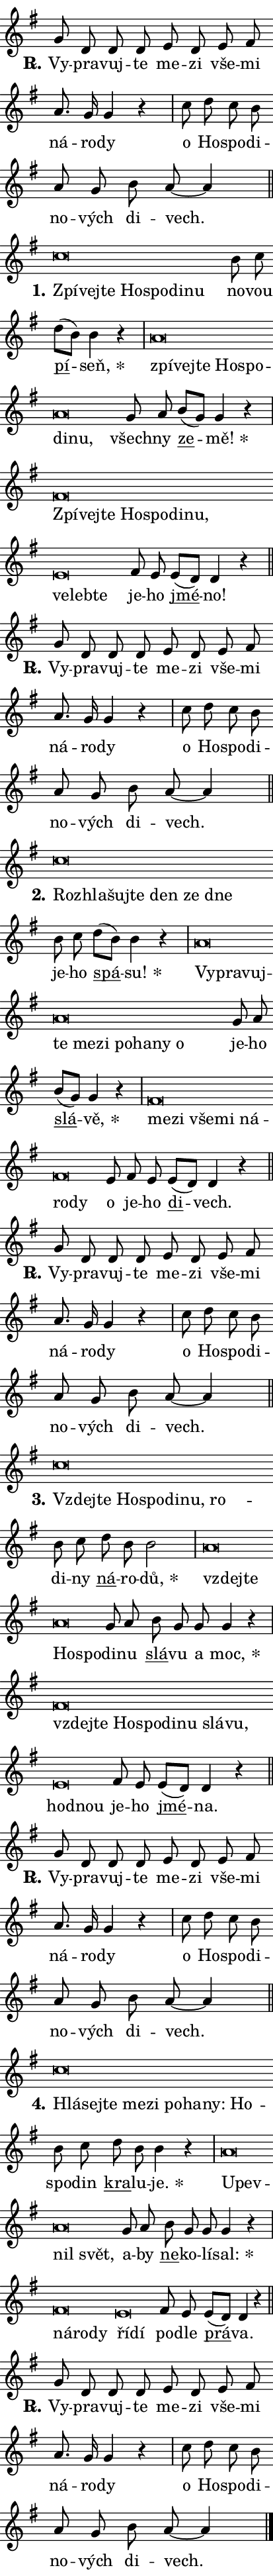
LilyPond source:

\version "2.24.0"
\header { tagline = "" }
\paper {
  indent = 0\cm
  top-margin = 0\cm
  right-margin = 0\cm
  bottom-margin = 0\cm
  left-margin = 0\cm
  paper-width = 7\cm
  page-breaking = #ly:one-page-breaking
  system-system-spacing.basic-distance = #11
  score-system-spacing.basic-distance = #11
  ragged-last = ##f
}


%% Author: Thomas Morley
%% https://lists.gnu.org/archive/html/lilypond-user/2020-05/msg00002.html
#(define (line-position grob)
"Returns position of @var[grob} in current system:
   @code{'start}, if at first time-step
   @code{'end}, if at last time-step
   @code{'middle} otherwise
"
  (let* ((col (ly:item-get-column grob))
         (ln (ly:grob-object col 'left-neighbor))
         (rn (ly:grob-object col 'right-neighbor))
         (col-to-check-left (if (ly:grob? ln) ln col))
         (col-to-check-right (if (ly:grob? rn) rn col))
         (break-dir-left
           (and
             (ly:grob-property col-to-check-left 'non-musical #f)
             (ly:item-break-dir col-to-check-left)))
         (break-dir-right
           (and
             (ly:grob-property col-to-check-right 'non-musical #f)
             (ly:item-break-dir col-to-check-right))))
        (cond ((eqv? 1 break-dir-left) 'start)
              ((eqv? -1 break-dir-right) 'end)
              (else 'middle))))

#(define (tranparent-at-line-position vctor)
  (lambda (grob)
  "Relying on @code{line-position} select the relevant enry from @var{vctor}.
Used to determine transparency,"
    (case (line-position grob)
      ((end) (not (vector-ref vctor 0)))
      ((middle) (not (vector-ref vctor 1)))
      ((start) (not (vector-ref vctor 2))))))

noteHeadBreakVisibility =
#(define-music-function (break-visibility)(vector?)
"Makes @code{NoteHead}s transparent relying on @var{break-visibility}"
#{
  \override NoteHead.transparent =
    #(tranparent-at-line-position break-visibility)
#})

#(define delete-ledgers-for-transparent-note-heads
  (lambda (grob)
    "Reads whether a @code{NoteHead} is transparent.
If so this @code{NoteHead} is removed from @code{'note-heads} from
@var{grob}, which is supposed to be @code{LedgerLineSpanner}.
As a result ledgers are not printed for this @code{NoteHead}"
    (let* ((nhds-array (ly:grob-object grob 'note-heads))
           (nhds-list
             (if (ly:grob-array? nhds-array)
                 (ly:grob-array->list nhds-array)
                 '()))
           ;; Relies on the transparent-property being done before
           ;; Staff.LedgerLineSpanner.after-line-breaking is executed.
           ;; This is fragile ...
           (to-keep
             (remove
               (lambda (nhd)
                 (ly:grob-property nhd 'transparent #f))
               nhds-list)))
      ;; TODO find a better method to iterate over grob-arrays, similiar
      ;; to filter/remove etc for lists
      ;; For now rebuilt from scratch
      (set! (ly:grob-object grob 'note-heads)  '())
      (for-each
        (lambda (nhd)
          (ly:pointer-group-interface::add-grob grob 'note-heads nhd))
        to-keep))))

hideNotes = {
  \noteHeadBreakVisibility #begin-of-line-visible
}
unHideNotes = {
  \noteHeadBreakVisibility #all-visible
}

% work-around for resetting accidentals
% https://lilypond.org/doc/v2.23/Documentation/notation/displaying-rhythms#unmetered-music
cadenzaMeasure = {
  \cadenzaOff
  \partial 1024 s1024
  \cadenzaOn
}

#(define-markup-command (accent layout props text) (markup?)
  "Underline accented syllable"
  (interpret-markup layout props
    #{\markup \override #'(offset . 4.3) \underline { #text }#}))

responsum = \markup \concat {
  "R" \hspace #-1.05 \path #0.1 #'((moveto 0 0.07) (lineto 0.9 0.8)) \hspace #0.05 "."
}

\layout {
    \context {
        \Staff
        \remove "Time_signature_engraver"
        \override LedgerLineSpanner.after-line-breaking = #delete-ledgers-for-transparent-note-heads
    }
    \context {
        \Voice {
            \override NoteHead.output-attributes = #'((class . "notehead"))
            \override Hairpin.height = #0.55
        }
    }
    \context {
        \Lyrics {
            \override StanzaNumber.output-attributes = #'((class . "stanzanumber"))
            \override LyricSpace.minimum-distance = #0.9
            \override LyricText.font-name = #"TeX Gyre Schola"
            \override LyricText.font-size = 1
            \override StanzaNumber.font-name = #"TeX Gyre Schola Bold"
            \override StanzaNumber.font-size = 1
        }
    }
}

% magnetic-lyrics.ily
%
%   written by
%     Jean Abou Samra <jean@abou-samra.fr>
%     Werner Lemberg <wl@gnu.org>
%
%   adapted by
%     Jiri Hon <jiri.hon@gmail.com>
%
% Version 2022-Apr-15

% https://www.mail-archive.com/lilypond-user@gnu.org/msg149350.html

#(define (Left_hyphen_pointer_engraver context)
   "Collect syllable-hyphen-syllable occurrences in lyrics and store
them in properties.  This engraver only looks to the left.  For
example, if the lyrics input is @code{foo -- bar}, it does the
following.

@itemize @bullet
@item
Set the @code{text} property of the @code{LyricHyphen} grob between
@q{foo} and @q{bar} to @code{foo}.

@item
Set the @code{left-hyphen} property of the @code{LyricText} grob with
text @q{foo} to the @code{LyricHyphen} grob between @q{foo} and
@q{bar}.
@end itemize

Use this auxiliary engraver in combination with the
@code{lyric-@/text::@/apply-@/magnetic-@/offset!} hook."
   (let ((hyphen #f)
         (text #f))
     (make-engraver
      (acknowledgers
       ((lyric-syllable-interface engraver grob source-engraver)
        (set! text grob)))
      (end-acknowledgers
       ((lyric-hyphen-interface engraver grob source-engraver)
        ;(when (not (grob::has-interface grob 'lyric-space-interface))
          (set! hyphen grob)));)
      ((stop-translation-timestep engraver)
       (when (and text hyphen)
         (ly:grob-set-object! text 'left-hyphen hyphen))
       (set! text #f)
       (set! hyphen #f)))))

#(define (lyric-text::apply-magnetic-offset! grob)
   "If the space between two syllables is less than the value in
property @code{LyricText@/.details@/.squash-threshold}, move the right
syllable to the left so that it gets concatenated with the left
syllable.

Use this function as a hook for
@code{LyricText@/.after-@/line-@/breaking} if the
@code{Left_@/hyphen_@/pointer_@/engraver} is active."
   (let ((hyphen (ly:grob-object grob 'left-hyphen #f)))
     (when hyphen
       (let ((left-text (ly:spanner-bound hyphen LEFT)))
         (when (grob::has-interface left-text 'lyric-syllable-interface)
           (let* ((common (ly:grob-common-refpoint grob left-text X))
                  (this-x-ext (ly:grob-extent grob common X))
                  (left-x-ext
                   (begin
                     ;; Trigger magnetism for left-text.
                     (ly:grob-property left-text 'after-line-breaking)
                     (ly:grob-extent left-text common X)))
                  ;; `delta` is the gap width between two syllables.
                  (delta (- (interval-start this-x-ext)
                            (interval-end left-x-ext)))
                  (details (ly:grob-property grob 'details))
                  (threshold (assoc-get 'squash-threshold details 0.2)))
             (when (< delta threshold)
               (let* (;; We have to manipulate the input text so that
                      ;; ligatures crossing syllable boundaries are not
                      ;; disabled.  For languages based on the Latin
                      ;; script this is essentially a beautification.
                      ;; However, for non-Western scripts it can be a
                      ;; necessity.
                      (lt (ly:grob-property left-text 'text))
                      (rt (ly:grob-property grob 'text))
                      (is-space (grob::has-interface hyphen 'lyric-space-interface))
                      (space (if is-space " " ""))
                      (space-markup (grob-interpret-markup grob " "))
                      (space-size (interval-length (ly:stencil-extent space-markup X)))
                      (extra-delta (if is-space space-size 0))
                      ;; Append new syllable.
                      (ltrt-space (if (and (string? lt) (string? rt))
                                (string-append lt space rt)
                                (make-concat-markup (list lt space rt))))
                      ;; Right-align `ltrt` to the right side.
                      (ltrt-space-markup (grob-interpret-markup
                               grob
                               (make-translate-markup
                                (cons (interval-length this-x-ext) 0)
                                (make-right-align-markup ltrt-space)))))
                 (begin
                   ;; Don't print `left-text`.
                   (ly:grob-set-property! left-text 'stencil #f)
                   ;; Set text and stencil (which holds all collected
                   ;; syllables so far) and shift it to the left.
                   (ly:grob-set-property! grob 'text ltrt-space)
                   (ly:grob-set-property! grob 'stencil ltrt-space-markup)
                   (ly:grob-translate-axis! grob (- (- delta extra-delta)) X))))))))))


#(define (lyric-hyphen::displace-bounds-first grob)
   ;; Make very sure this callback isn't triggered too early.
   (let ((left (ly:spanner-bound grob LEFT))
         (right (ly:spanner-bound grob RIGHT)))
     (ly:grob-property left 'after-line-breaking)
     (ly:grob-property right 'after-line-breaking)
     (ly:lyric-hyphen::print grob)))

squashThreshold = #0.4

\layout {
  \context {
    \Lyrics
    \consists #Left_hyphen_pointer_engraver
    \override LyricText.after-line-breaking =
      #lyric-text::apply-magnetic-offset!
    \override LyricHyphen.stencil = #lyric-hyphen::displace-bounds-first
    \override LyricText.details.squash-threshold = \squashThreshold
    \override LyricHyphen.minimum-distance = 0
    \override LyricHyphen.minimum-length = \squashThreshold
  }
}

squash = \override LyricText.details.squash-threshold = 9999
unSquash = \override LyricText.details.squash-threshold = \squashThreshold

left = \override LyricText.self-alignment-X = #LEFT
unLeft = \revert LyricText.self-alignment-X

starOffset = #(lambda (grob) 
                (let ((x_offset (ly:self-alignment-interface::aligned-on-x-parent grob)))
                  (if (= x_offset 0) 0 (+ x_offset 1.2))))

star = #(define-music-function (syllable)(string?)
"Append star separator at the end of a syllable"
#{
  \once \override LyricText.X-offset = #starOffset
  \lyricmode { \markup {
    #syllable
    \override #'((font-name . "TeX Gyre Schola Bold")) \hspace #0.2 \lower #0.65 \larger "*"
  } }
#})

starAccent = #(define-music-function (syllable)(string?)
"Append star separator at the end of a syllable and make accent"
#{
  \once \override LyricText.X-offset = #starOffset
  \lyricmode { \markup {
    \accent #syllable
    \override #'((font-name . "TeX Gyre Schola Bold")) \hspace #0.2 \lower #0.65 \larger "*"
  } }
#})

breath = #(define-music-function (syllable)(string?)
"Append breathing indicator at the end of a syllable"
#{
  \lyricmode { \markup { #syllable "+" } }
#})

optionalBreath = #(define-music-function (syllable)(string?)
"Append optional breathing indicator at the end of a syllable"
#{
  \lyricmode { \markup { #syllable "(+)" } }
#})


\score {
    <<
        \new Voice = "melody" { \cadenzaOn \key g \major \relative { g'8 d d d e d e fis \bar "" a8. g16 g4 r \cadenzaMeasure \bar "|" c8 d c b \bar "" a g b a~ a4 \cadenzaMeasure \bar "||" \break } }
        \new Lyrics \lyricsto "melody" { \lyricmode { \set stanza = \responsum
Vy -- pra -- vuj -- te me -- zi vše -- mi ná -- ro -- dy o Ho -- spo -- di -- no -- vých di -- vech. } }
    >>
    \layout {}
}

\score {
    <<
        \new Voice = "melody" { \cadenzaOn \key g \major \relative { c''\breve*1/16 \hideNotes \breve*1/16 \bar "" \breve*1/16 \bar "" \breve*1/16 \bar "" \breve*1/16 \bar "" \breve*1/16 \breve*1/16 \bar "" \unHideNotes b8 c \bar "" d[( b)] b4 r \cadenzaMeasure \bar "|" a\breve*1/16 \hideNotes \breve*1/16 \bar "" \breve*1/16 \bar "" \breve*1/16 \bar "" \breve*1/16 \bar "" \breve*1/16 \breve*1/16 \bar "" \unHideNotes g8 a \bar "" b[( g)] g4 r \cadenzaMeasure \bar "|" fis\breve*1/16 \hideNotes \breve*1/16 \bar "" \breve*1/16 \bar "" \breve*1/16 \bar "" \breve*1/16 \bar "" \breve*1/16 \breve*1/16 \bar "" \unHideNotes e\breve*1/16 \hideNotes \breve*1/16 \breve*1/16 \bar "" \unHideNotes fis8 e \bar "" e[( d)] d4 r \cadenzaMeasure \bar "||" \break } }
        \new Lyrics \lyricsto "melody" { \lyricmode { \set stanza = "1."
\left Zpí -- \squash vej -- te Ho -- spo -- di -- nu \unLeft \unSquash no -- vou \markup \accent pí -- \star seň, \left zpí -- \squash vej -- te Ho -- spo -- di -- nu, \unLeft \unSquash všech -- ny \markup \accent ze -- \star mě! \left Zpí -- \squash vej -- te Ho -- spo -- di -- nu, \left \unLeft \unSquash ve -- \squash leb -- te \unLeft \unSquash je -- ho \markup \accent jmé -- no! } }
    >>
    \layout {}
}

\score {
    <<
        \new Voice = "melody" { \cadenzaOn \key g \major \relative { g'8 d d d e d e fis \bar "" a8. g16 g4 r \cadenzaMeasure \bar "|" c8 d c b \bar "" a g b a~ a4 \cadenzaMeasure \bar "||" \break } }
        \new Lyrics \lyricsto "melody" { \lyricmode { \set stanza = \responsum
Vy -- pra -- vuj -- te me -- zi vše -- mi ná -- ro -- dy o Ho -- spo -- di -- no -- vých di -- vech. } }
    >>
    \layout {}
}

\score {
    <<
        \new Voice = "melody" { \cadenzaOn \key g \major \relative { c''\breve*1/16 \hideNotes \breve*1/16 \bar "" \breve*1/16 \bar "" \breve*1/16 \bar "" \breve*1/16 \bar "" \breve*1/16 \breve*1/16 \bar "" \unHideNotes b8 c \bar "" d[( b)] b4 r \cadenzaMeasure \bar "|" a\breve*1/16 \hideNotes \breve*1/16 \bar "" \breve*1/16 \bar "" \breve*1/16 \bar "" \breve*1/16 \bar "" \breve*1/16 \bar "" \breve*1/16 \bar "" \breve*1/16 \bar "" \breve*1/16 \breve*1/16 \bar "" \unHideNotes g8 a \bar "" b[( g)] g4 r \cadenzaMeasure \bar "|" fis\breve*1/16 \hideNotes \breve*1/16 \bar "" \breve*1/16 \bar "" \breve*1/16 \bar "" \breve*1/16 \bar "" \breve*1/16 \breve*1/16 \bar "" \unHideNotes e8 fis8 e \bar "" e[( d)] d4 r \cadenzaMeasure \bar "||" \break } }
        \new Lyrics \lyricsto "melody" { \lyricmode { \set stanza = "2."
\left Roz -- \squash hla -- šuj -- te den ze dne \unLeft \unSquash je -- ho \markup \accent spá -- \star su! \left Vy -- \squash pra -- vuj -- te me -- zi po -- ha -- ny o \unLeft \unSquash je -- ho \markup \accent slá -- \star vě, \left me -- \squash zi vše -- mi ná -- ro -- dy \unLeft \unSquash o je -- ho \markup \accent di -- vech. } }
    >>
    \layout {}
}

\score {
    <<
        \new Voice = "melody" { \cadenzaOn \key g \major \relative { g'8 d d d e d e fis \bar "" a8. g16 g4 r \cadenzaMeasure \bar "|" c8 d c b \bar "" a g b a~ a4 \cadenzaMeasure \bar "||" \break } }
        \new Lyrics \lyricsto "melody" { \lyricmode { \set stanza = \responsum
Vy -- pra -- vuj -- te me -- zi vše -- mi ná -- ro -- dy o Ho -- spo -- di -- no -- vých di -- vech. } }
    >>
    \layout {}
}

\score {
    <<
        \new Voice = "melody" { \cadenzaOn \key g \major \relative { c''\breve*1/16 \hideNotes \breve*1/16 \bar "" \breve*1/16 \bar "" \breve*1/16 \bar "" \breve*1/16 \bar "" \breve*1/16 \breve*1/16 \bar "" \unHideNotes b8 c \bar "" d b b2 \cadenzaMeasure \bar "|" a\breve*1/16 \hideNotes \breve*1/16 \bar "" \breve*1/16 \breve*1/16 \bar "" \unHideNotes g8 a \bar "" b g g g4 r \cadenzaMeasure \bar "|" fis\breve*1/16 \hideNotes \breve*1/16 \bar "" \breve*1/16 \bar "" \breve*1/16 \bar "" \breve*1/16 \bar "" \breve*1/16 \bar "" \breve*1/16 \breve*1/16 \bar "" \unHideNotes e\breve*1/16 \hideNotes \breve*1/16 \bar "" \unHideNotes fis8 e \bar "" e[( d)] d4 r \cadenzaMeasure \bar "||" \break } }
        \new Lyrics \lyricsto "melody" { \lyricmode { \set stanza = "3."
\left Vzdej -- \squash te Ho -- spo -- di -- nu, ro -- \unLeft \unSquash di -- ny \markup \accent ná -- ro -- \star dů, \left vzdej -- \squash te Ho -- spo -- \unLeft \unSquash di -- nu \markup \accent slá -- vu a \star moc, \left vzdej -- \squash te Ho -- spo -- di -- nu slá -- vu, \left \unLeft \unSquash hod -- \squash nou \unLeft \unSquash je -- ho \markup \accent jmé -- na. } }
    >>
    \layout {}
}

\score {
    <<
        \new Voice = "melody" { \cadenzaOn \key g \major \relative { g'8 d d d e d e fis \bar "" a8. g16 g4 r \cadenzaMeasure \bar "|" c8 d c b \bar "" a g b a~ a4 \cadenzaMeasure \bar "||" \break } }
        \new Lyrics \lyricsto "melody" { \lyricmode { \set stanza = \responsum
Vy -- pra -- vuj -- te me -- zi vše -- mi ná -- ro -- dy o Ho -- spo -- di -- no -- vých di -- vech. } }
    >>
    \layout {}
}

\score {
    <<
        \new Voice = "melody" { \cadenzaOn \key g \major \relative { c''\breve*1/16 \hideNotes \breve*1/16 \bar "" \breve*1/16 \bar "" \breve*1/16 \bar "" \breve*1/16 \bar "" \breve*1/16 \bar "" \breve*1/16 \bar "" \breve*1/16 \breve*1/16 \bar "" \unHideNotes b8 c \bar "" d b b4 r \cadenzaMeasure \bar "|" a\breve*1/16 \hideNotes \breve*1/16 \bar "" \breve*1/16 \breve*1/16 \bar "" \unHideNotes g8 a \bar "" b g g g4 r \cadenzaMeasure \bar "|" fis\breve*1/16 \hideNotes \breve*1/16 \breve*1/16 \bar "" \unHideNotes e\breve*1/16 \hideNotes \breve*1/16 \bar "" \unHideNotes fis8 e \bar "" e[( d)] d4 r \cadenzaMeasure \bar "||" \break } }
        \new Lyrics \lyricsto "melody" { \lyricmode { \set stanza = "4."
\left Hlá -- \squash sej -- te me -- zi po -- ha -- ny: Ho -- \unLeft \unSquash spo -- din \markup \accent kra -- lu -- \star je. \left U -- \squash pev -- nil svět, \unLeft \unSquash a -- by \markup \accent ne -- ko -- lí -- \star sal: \left ná -- \squash ro -- dy \left \unLeft \unSquash ří -- \squash dí \unLeft \unSquash po -- dle \markup \accent prá -- va. } }
    >>
    \layout {}
}

\score {
    <<
        \new Voice = "melody" { \cadenzaOn \key g \major \relative { g'8 d d d e d e fis \bar "" a8. g16 g4 r \cadenzaMeasure \bar "|" c8 d c b \bar "" a g b a~ a4 \cadenzaMeasure \bar "||" \break } \bar "|." }
        \new Lyrics \lyricsto "melody" { \lyricmode { \set stanza = \responsum
Vy -- pra -- vuj -- te me -- zi vše -- mi ná -- ro -- dy o Ho -- spo -- di -- no -- vých di -- vech. } }
    >>
    \layout {}
}
